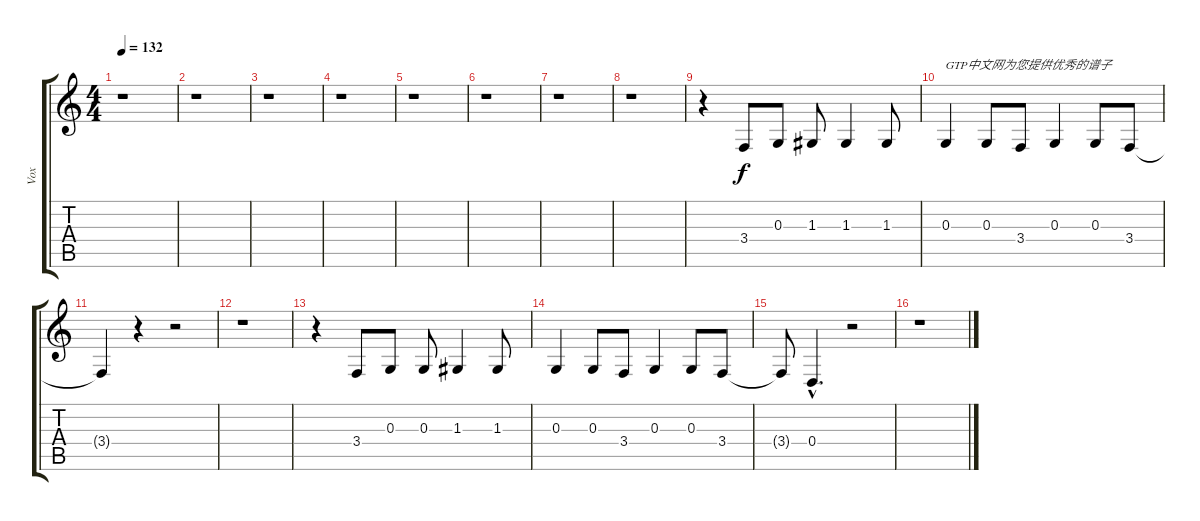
\track ("Vox" "Vox") {instrument synthvoice}
\staff {score tabs}
\tuning (E4 B3 G3 D3 A2 E2) {hide}
\ts (4 4)
\tempo 132
\clef g2
\ks c
r.1{dy f instrument synthvoice} |
r.1 |
r.1 |
r.1 |
r.1 |
r.1 |
r.1 |
r.1 |
r.4 3.4.8 0.3.8 1.3.8 1.3.4 1.3.8 |
0.3.4{txt "GTP中文网为您提供优秀的谱子"} 0.3.8 3.4.8 0.3.4 0.3.8 3.4.8 |
3.4{t}.4 r.4 r.2 |
r.1 |
r.4 3.4.8 0.3.8 0.3.8 1.3.4 1.3.8 |
0.3.4 0.3.8 3.4.8 0.3.4 0.3.8 3.4.8 |
3.4{t}.8 0.4{hac}.4{d} r.2 |
r.1
